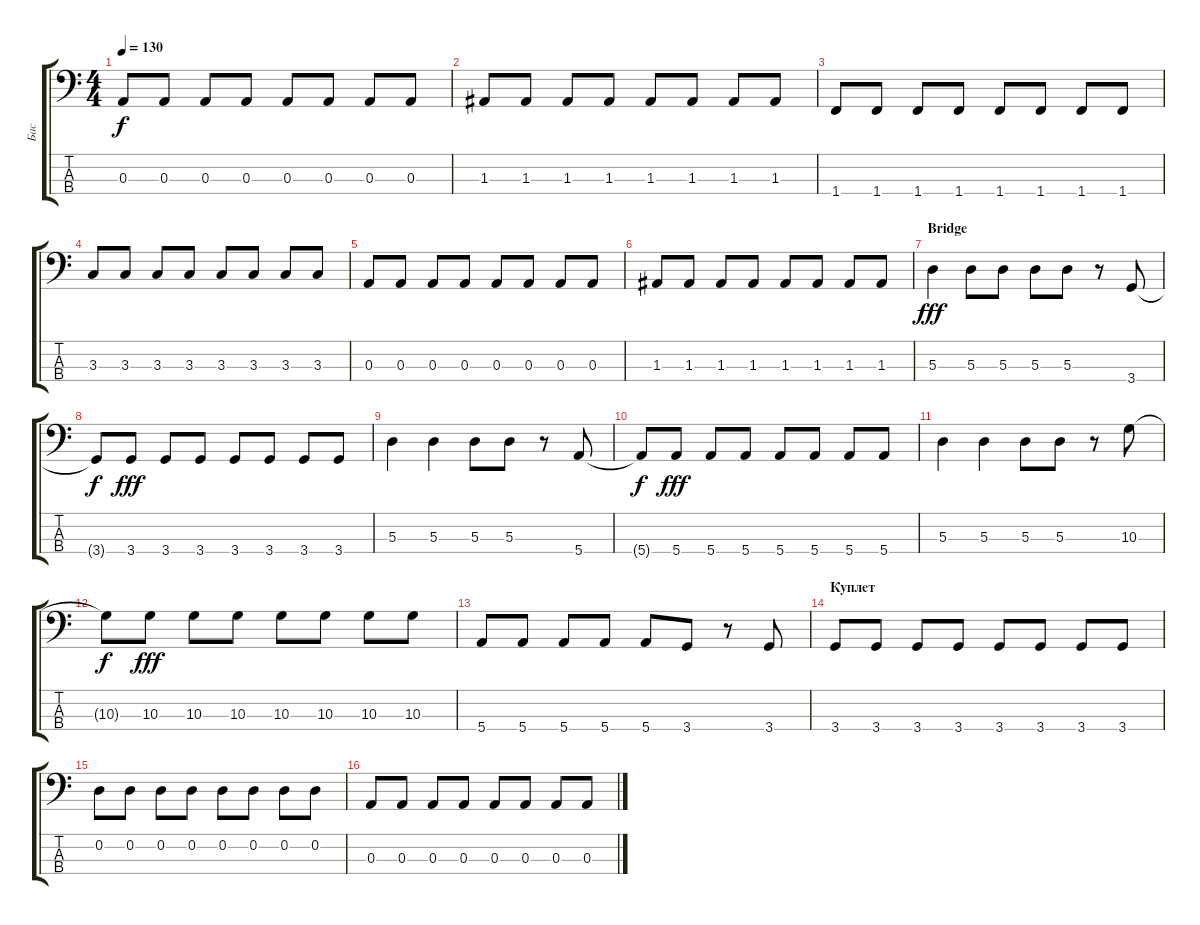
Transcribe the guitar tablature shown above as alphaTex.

\track ("Бас" "Бас") {instrument electricbassfinger}
\staff {score tabs}
\tuning (G2 D2 A1 E1) {hide}
\ts (4 4)
\tempo 130
\clef f4
\ks c
0.3.8{dy f} 0.3.8 0.3.8 0.3.8 0.3.8 0.3.8 0.3.8 0.3.8 |
1.3.8 1.3.8 1.3.8 1.3.8 1.3.8 1.3.8 1.3.8 1.3.8 |
1.4.8 1.4.8 1.4.8 1.4.8 1.4.8 1.4.8 1.4.8 1.4.8 |
3.3.8 3.3.8 3.3.8 3.3.8 3.3.8 3.3.8 3.3.8 3.3.8 |
0.3.8 0.3.8 0.3.8 0.3.8 0.3.8 0.3.8 0.3.8 0.3.8 |
1.3.8 1.3.8 1.3.8 1.3.8 1.3.8 1.3.8 1.3.8 1.3.8 |
\section ("" "Bridge")
5.3.4{dy fff} 5.3.8 5.3.8 5.3.8 5.3.8 r.8 3.4.8 |
3.4{t}.8{dy f} 3.4.8{dy fff} 3.4.8 3.4.8 3.4.8 3.4.8 3.4.8 3.4.8 |
5.3.4 5.3.4 5.3.8 5.3.8 r.8 5.4.8 |
5.4{t}.8{dy f} 5.4.8{dy fff} 5.4.8 5.4.8 5.4.8 5.4.8 5.4.8 5.4.8 |
5.3.4 5.3.4 5.3.8 5.3.8 r.8 10.3.8 |
10.3{t}.8{dy f} 10.3.8{dy fff} 10.3.8 10.3.8 10.3.8 10.3.8 10.3.8 10.3.8 |
5.4.8 5.4.8 5.4.8 5.4.8 5.4.8 3.4.8 r.8 3.4.8 |
\section ("" "Куплет")
3.4.8 3.4.8 3.4.8 3.4.8 3.4.8 3.4.8 3.4.8 3.4.8 |
0.2.8 0.2.8 0.2.8 0.2.8 0.2.8 0.2.8 0.2.8 0.2.8 |
0.3.8 0.3.8 0.3.8 0.3.8 0.3.8 0.3.8 0.3.8 0.3.8
